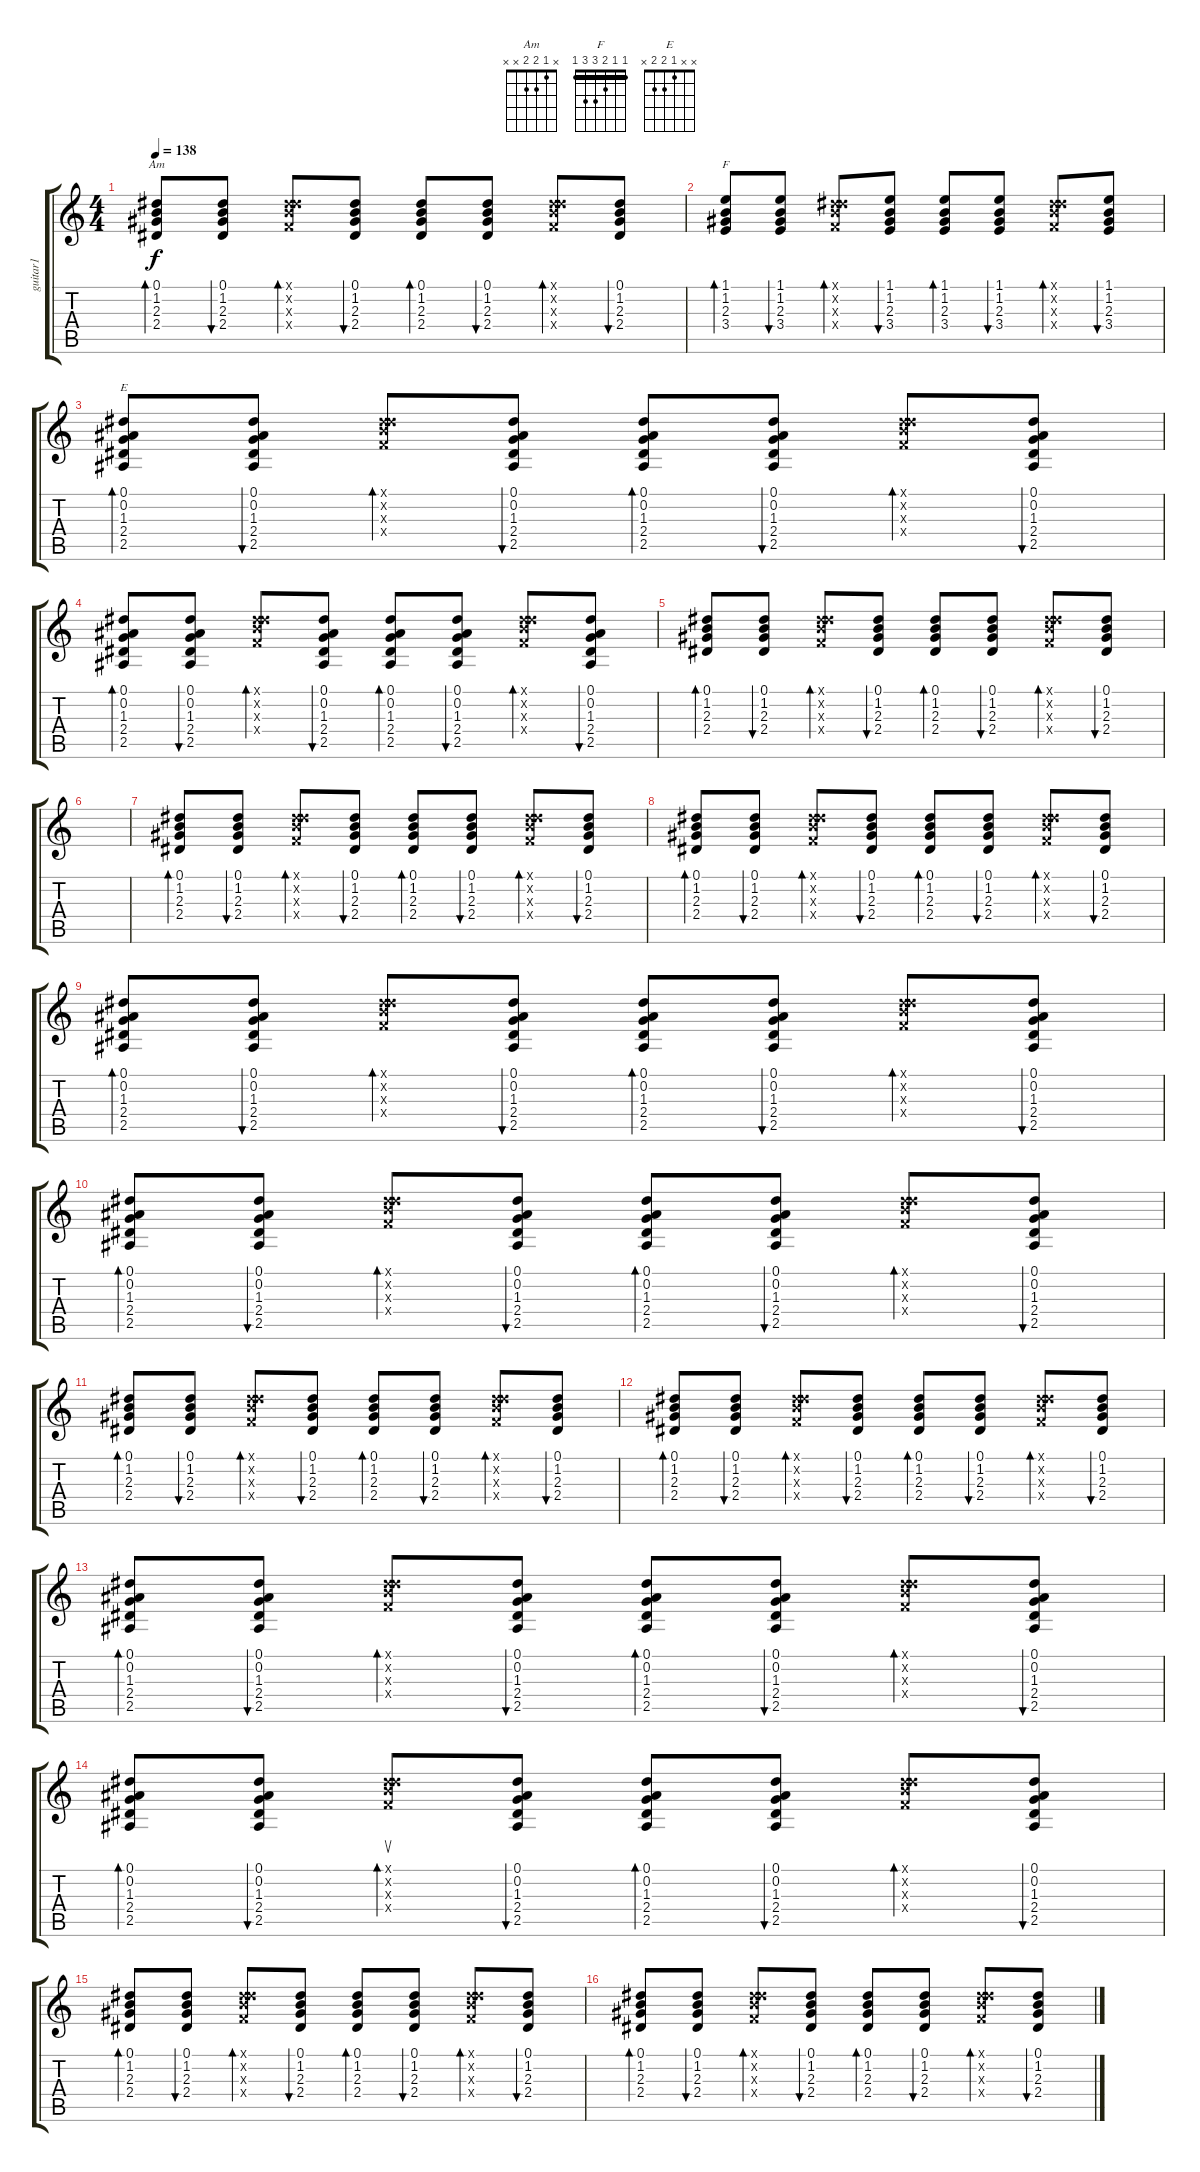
\track ("guitar1" "guitar1") {instrument acousticguitarsteel}
\staff {score tabs}
\tuning (Eb4 Bb3 Gb3 Db3 Ab2 Eb2) {hide}
\chord ("Am" x 1 2 2 x x)
\chord ("F" 1 1 2 3 3 1) {barre 1}
\chord ("E" x x 1 2 2 x)
\ts (4 4)
\tempo 138
\clef g2
\ks c
(0.1 1.2 2.3 2.4).8{bd 60 ch "Am" dy f} (0.1 1.2 2.3 2.4).8{bu 60} (0.1{x} 5.2{x} 5.3{x} 4.4{x}).8{bd 60} (0.1 1.2 2.3 2.4).8{bu 60} (0.1 1.2 2.3 2.4).8{bd 60} (0.1 1.2 2.3 2.4).8{bu 60} (0.1{x} 5.2{x} 5.3{x} 4.4{x}).8{bd 60} (0.1 1.2 2.3 2.4).8{bu 60} |
(1.1 1.2 2.3 3.4).8{bd 60 ch "F"} (1.1 1.2 2.3 3.4).8{bu 60} (0.1{x} 5.2{x} 5.3{x} 4.4{x}).8{bd 60} (1.1 1.2 2.3 3.4).8{bu 60} (1.1 1.2 2.3 3.4).8{bd 60} (1.1 1.2 2.3 3.4).8{bu 60} (0.1{x} 5.2{x} 5.3{x} 4.4{x}).8{bd 60} (1.1 1.2 2.3 3.4).8{bu 60} |
(0.1 0.2 1.3 2.4 2.5).8{bd 60 ch "E"} (0.1 0.2 1.3 2.4 2.5).8{bu 60} (0.1{x} 5.2{x} 5.3{x} 4.4{x}).8{bd 60} (0.1 0.2 1.3 2.4 2.5).8{bu 60} (0.1 0.2 1.3 2.4 2.5).8{bd 60} (0.1 0.2 1.3 2.4 2.5).8{bu 60} (0.1{x} 5.2{x} 5.3{x} 4.4{x}).8{bd 60} (0.1 0.2 1.3 2.4 2.5).8{bu 60} |
(0.1 0.2 1.3 2.4 2.5).8{bd 60} (0.1 0.2 1.3 2.4 2.5).8{bu 60} (0.1{x} 5.2{x} 5.3{x} 4.4{x}).8{bd 60} (0.1 0.2 1.3 2.4 2.5).8{bu 60} (0.1 0.2 1.3 2.4 2.5).8{bd 60} (0.1 0.2 1.3 2.4 2.5).8{bu 60} (0.1{x} 5.2{x} 5.3{x} 4.4{x}).8{bd 60} (0.1 0.2 1.3 2.4 2.5).8{bu 60} |
(0.1 1.2 2.3 2.4).8{bd 60} (0.1 1.2 2.3 2.4).8{bu 60} (0.1{x} 5.2{x} 5.3{x} 4.4{x}).8{bd 60} (0.1 1.2 2.3 2.4).8{bu 60} (0.1 1.2 2.3 2.4).8{bd 60} (0.1 1.2 2.3 2.4).8{bu 60} (0.1{x} 5.2{x} 5.3{x} 4.4{x}).8{bd 60} (0.1 1.2 2.3 2.4).8{bu 60} |
|
(0.1 1.2 2.3 2.4).8{bd 60} (0.1 1.2 2.3 2.4).8{bu 60} (0.1{x} 5.2{x} 5.3{x} 4.4{x}).8{bd 60} (0.1 1.2 2.3 2.4).8{bu 60} (0.1 1.2 2.3 2.4).8{bd 60} (0.1 1.2 2.3 2.4).8{bu 60} (0.1{x} 5.2{x} 5.3{x} 4.4{x}).8{bd 60} (0.1 1.2 2.3 2.4).8{bu 60} |
(0.1 1.2 2.3 2.4).8{bd 60} (0.1 1.2 2.3 2.4).8{bu 60} (0.1{x} 5.2{x} 5.3{x} 4.4{x}).8{bd 60} (0.1 1.2 2.3 2.4).8{bu 60} (0.1 1.2 2.3 2.4).8{bd 60} (0.1 1.2 2.3 2.4).8{bu 60} (0.1{x} 5.2{x} 5.3{x} 4.4{x}).8{bd 60} (0.1 1.2 2.3 2.4).8{bu 60} |
(0.1 0.2 1.3 2.4 2.5).8{bd 60} (0.1 0.2 1.3 2.4 2.5).8{bu 60} (0.1{x} 5.2{x} 5.3{x} 4.4{x}).8{bd 60} (0.1 0.2 1.3 2.4 2.5).8{bu 60} (0.1 0.2 1.3 2.4 2.5).8{bd 60} (0.1 0.2 1.3 2.4 2.5).8{bu 60} (0.1{x} 5.2{x} 5.3{x} 4.4{x}).8{bd 60} (0.1 0.2 1.3 2.4 2.5).8{bu 60} |
(0.1 0.2 1.3 2.4 2.5).8{bd 60} (0.1 0.2 1.3 2.4 2.5).8{bu 60} (0.1{x} 5.2{x} 5.3{x} 4.4{x}).8{bd 60} (0.1 0.2 1.3 2.4 2.5).8{bu 60} (0.1 0.2 1.3 2.4 2.5).8{bd 60} (0.1 0.2 1.3 2.4 2.5).8{bu 60} (0.1{x} 5.2{x} 5.3{x} 4.4{x}).8{bd 60} (0.1 0.2 1.3 2.4 2.5).8{bu 60} |
(0.1 1.2 2.3 2.4).8{bd 60} (0.1 1.2 2.3 2.4).8{bu 60} (0.1{x} 5.2{x} 5.3{x} 4.4{x}).8{bd 60} (0.1 1.2 2.3 2.4).8{bu 60} (0.1 1.2 2.3 2.4).8{bd 60} (0.1 1.2 2.3 2.4).8{bu 60} (0.1{x} 5.2{x} 5.3{x} 4.4{x}).8{bd 60} (0.1 1.2 2.3 2.4).8{bu 60} |
(0.1 1.2 2.3 2.4).8{bd 60} (0.1 1.2 2.3 2.4).8{bu 60} (0.1{x} 5.2{x} 5.3{x} 4.4{x}).8{bd 60} (0.1 1.2 2.3 2.4).8{bu 60} (0.1 1.2 2.3 2.4).8{bd 60} (0.1 1.2 2.3 2.4).8{bu 60} (0.1{x} 5.2{x} 5.3{x} 4.4{x}).8{bd 60} (0.1 1.2 2.3 2.4).8{bu 60} |
(0.1 0.2 1.3 2.4 2.5).8{bd 60} (0.1 0.2 1.3 2.4 2.5).8{bu 60} (0.1{x} 5.2{x} 5.3{x} 4.4{x}).8{bd 60} (0.1 0.2 1.3 2.4 2.5).8{bu 60} (0.1 0.2 1.3 2.4 2.5).8{bd 60} (0.1 0.2 1.3 2.4 2.5).8{bu 60} (0.1{x} 5.2{x} 5.3{x} 4.4{x}).8{bd 60} (0.1 0.2 1.3 2.4 2.5).8{bu 60} |
(0.1 0.2 1.3 2.4 2.5).8{bd 60} (0.1 0.2 1.3 2.4 2.5).8{bu 60} (0.1{x} 5.2{x} 5.3{x} 4.4{x}).8{su bd 60} (0.1 0.2 1.3 2.4 2.5).8{bu 60} (0.1 0.2 1.3 2.4 2.5).8{bd 60} (0.1 0.2 1.3 2.4 2.5).8{bu 60} (0.1{x} 5.2{x} 5.3{x} 4.4{x}).8{bd 60} (0.1 0.2 1.3 2.4 2.5).8{bu 60} |
(0.1 1.2 2.3 2.4).8{bd 60} (0.1 1.2 2.3 2.4).8{bu 60} (0.1{x} 5.2{x} 5.3{x} 4.4{x}).8{bd 60} (0.1 1.2 2.3 2.4).8{bu 60} (0.1 1.2 2.3 2.4).8{bd 60} (0.1 1.2 2.3 2.4).8{bu 60} (0.1{x} 5.2{x} 5.3{x} 4.4{x}).8{bd 60} (0.1 1.2 2.3 2.4).8{bu 60} |
(0.1 1.2 2.3 2.4).8{bd 60} (0.1 1.2 2.3 2.4).8{bu 60} (0.1{x} 5.2{x} 5.3{x} 4.4{x}).8{bd 60} (0.1 1.2 2.3 2.4).8{bu 60} (0.1 1.2 2.3 2.4).8{bd 60} (0.1 1.2 2.3 2.4).8{bu 60} (0.1{x} 5.2{x} 5.3{x} 4.4{x}).8{bd 60} (0.1 1.2 2.3 2.4).8{bu 60}
